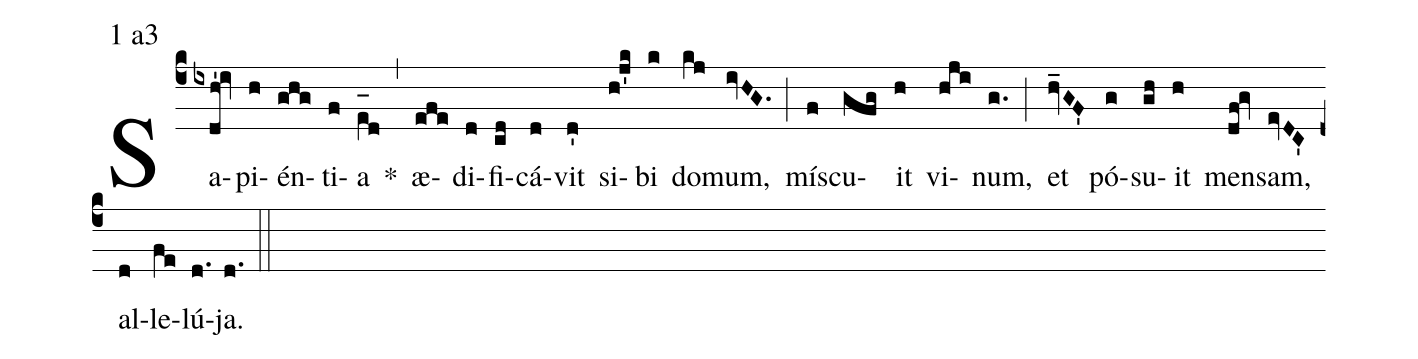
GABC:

mode:1 a3;
%%
(c4) Sa(ixdh'!iv)pi(h)én(ghg)ti(f)a(e_[oh:h][ll:1]d) *(,) æ(efe)di(d)fi(cd)cá(d)vit(d') si(h!j'k)bi(k) do(kj)mum,(ivHG.) (;) mí(f)scu(gfg)it(h) vi(hji)num,(g.) (;) et(hv_GF') pó(g)su(gh)it(h) men(df!gv)sam,(evDC') al(d)le(fe)lú(d.)ja.(d.) (::)
